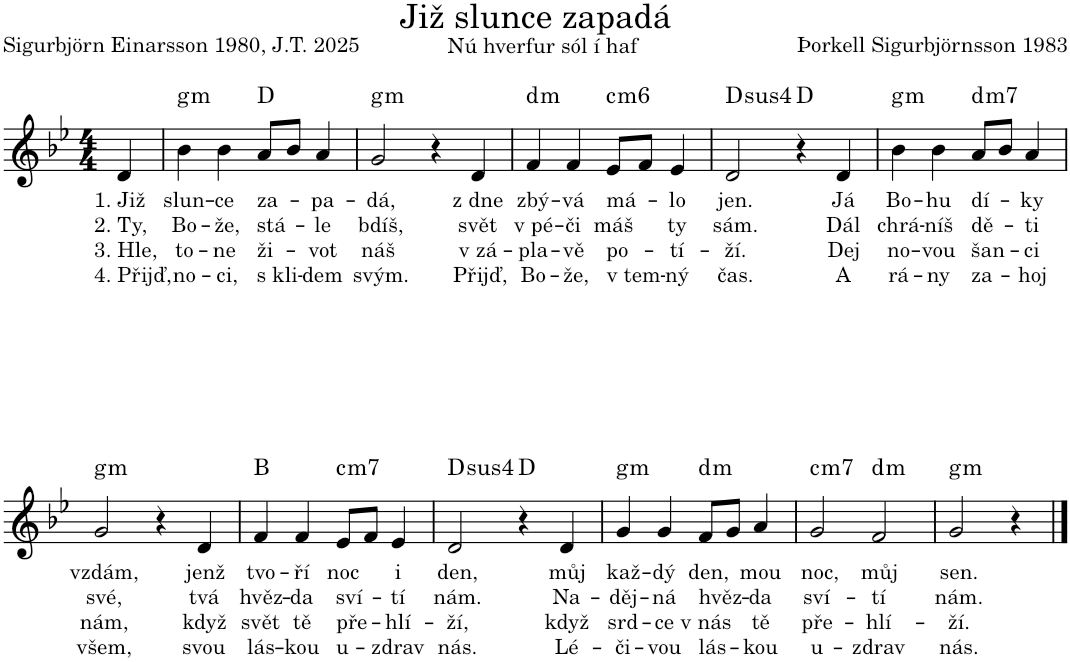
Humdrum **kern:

**kern	**text	**text	**text	**text	**harte
*part1	*part1	*part1	*part1	*part1	*part1
*staff1	*staff1	*staff1	*staff1	*staff1	*
*I"Zpěv	*	*	*	*	*
*clefG2	*	*	*	*	*
*k[b-e-]	*	*	*	*	*
*M4/4	*	*	*	*	*
=	=	=	=	=	=
!	!LO:LY:b	!LO:LY:b	!LO:LY:b	!LO:LY:b	!
4d/	1. Již	2. Ty,	3. Hle,	4. Přijď,	.
=1	=1	=1	=1	=1	=1
!	!LO:LY:b	!LO:LY:b	!LO:LY:b	!LO:LY:b	!LO:H:kt=m
4b-\	slun-	Bo-	to-	no-	G:min
!	!LO:LY:b	!LO:LY:b	!LO:LY:b	!LO:LY:b	!
4b-\	-ce	-že,	-ne	-ci,	.
!	!LO:LY:b	!LO:LY:b	!LO:LY:b	!LO:LY:b	!
8a/L	za-	stá-	ži-	s kli-	D:maj
8b-/J	.	.	.	.	.
!	!LO:LY:b	!LO:LY:b	!LO:LY:b	!LO:LY:b	!
4a/	-pa-	-le	-vot	-dem	.
=2	=2	=2	=2	=2	=2
!	!LO:LY:b	!LO:LY:b	!LO:LY:b	!LO:LY:b	!LO:H:kt=m
2g/	-dá,	bdíš,	náš	svým.	G:min
4r	.	.	.	.	.
!	!LO:LY:b	!LO:LY:b	!LO:LY:b	!LO:LY:b	!
4d/	z dne	svět	v zá-	Přijď,	.
=3	=3	=3	=3	=3	=3
!	!LO:LY:b	!LO:LY:b	!LO:LY:b	!LO:LY:b	!LO:H:kt=m
4f/	zbý-	v pé-	-pla-	Bo-	D:min
!	!LO:LY:b	!LO:LY:b	!LO:LY:b	!LO:LY:b	!
4f/	-vá	-či	-vě	-že,	.
!	!LO:LY:b	!LO:LY:b	!LO:LY:b	!LO:LY:b	!LO:H:kt=m6
8e-/L	má-	máš	po-	v tem-	C:min6
8f/J	.	.	.	.	.
!	!LO:LY:b	!LO:LY:b	!LO:LY:b	!LO:LY:b	!
4e-/	-lo	ty	-tí-	-ný	.
=4	=4	=4	=4	=4	=4
!	!LO:LY:b	!LO:LY:b	!LO:LY:b	!LO:LY:b	!LO:H:kt=4
2d/	jen.	sám.	-ží.	čas.	D:sus4
4r	.	.	.	.	D:maj
!	!LO:LY:b	!LO:LY:b	!LO:LY:b	!LO:LY:b	!
4d/	Já	Dál	Dej	A	.
=5	=5	=5	=5	=5	=5
!	!LO:LY:b	!LO:LY:b	!LO:LY:b	!LO:LY:b	!LO:H:kt=m
4b-\	Bo-	chrá-	no-	rá-	G:min
!	!LO:LY:b	!LO:LY:b	!LO:LY:b	!LO:LY:b	!
4b-\	-hu	-níš	-vou	-ny	.
!	!LO:LY:b	!LO:LY:b	!LO:LY:b	!LO:LY:b	!LO:H:kt=m7
8a/L	dí-	dě-	šan-	za-	D:min7
8b-/J	.	.	.	.	.
!	!LO:LY:b	!LO:LY:b	!LO:LY:b	!LO:LY:b	!
4a/	-ky	-ti	-ci	-hoj	.
!!LO:LB:g=z
=6	=6	=6	=6	=6	=6
!	!LO:LY:b	!LO:LY:b	!LO:LY:b	!LO:LY:b	!LO:H:kt=m
2g/	vzdám,	své,	nám,	všem,	G:min
4r	.	.	.	.	.
!	!LO:LY:b	!LO:LY:b	!LO:LY:b	!LO:LY:b	!
4d/	jenž	tvá	když	svou	.
=7	=7	=7	=7	=7	=7
!	!LO:LY:b	!LO:LY:b	!LO:LY:b	!LO:LY:b	!
4f/	tvo-	hvěz-	svět	lás-	Bb:maj
!	!LO:LY:b	!LO:LY:b	!LO:LY:b	!LO:LY:b	!
4f/	-ří	-da	tě	-kou	.
!	!LO:LY:b	!LO:LY:b	!LO:LY:b	!LO:LY:b	!LO:H:kt=m7
8e-/L	noc	sví-	pře-	u-	C:min7
8f/J	.	.	.	.	.
!	!LO:LY:b	!LO:LY:b	!LO:LY:b	!LO:LY:b	!
4e-/	i	-tí	-hlí-	-zdrav	.
=8	=8	=8	=8	=8	=8
!	!LO:LY:b	!LO:LY:b	!LO:LY:b	!LO:LY:b	!LO:H:kt=4
2d/	den,	nám.	-ží,	nás.	D:sus4
4r	.	.	.	.	D:maj
!	!LO:LY:b	!LO:LY:b	!LO:LY:b	!LO:LY:b	!
4d/	můj	Na-	když	Lé-	.
=9	=9	=9	=9	=9	=9
!	!LO:LY:b	!LO:LY:b	!LO:LY:b	!LO:LY:b	!LO:H:kt=m
4g/	kaž-	-děj-	srd-	-či-	G:min
!	!LO:LY:b	!LO:LY:b	!LO:LY:b	!LO:LY:b	!
4g/	-dý	-ná	-ce	-vou	.
!	!LO:LY:b	!LO:LY:b	!LO:LY:b	!LO:LY:b	!LO:H:kt=m
8f/L	den,	hvěz-	v nás	lás-	D:min
8g/J	.	.	.	.	.
!	!LO:LY:b	!LO:LY:b	!LO:LY:b	!LO:LY:b	!
4a/	mou	-da	tě	-kou	.
=10	=10	=10	=10	=10	=10
!	!LO:LY:b	!LO:LY:b	!LO:LY:b	!LO:LY:b	!LO:H:kt=m7
2g/	noc,	sví-	pře-	u-	C:min7
!	!LO:LY:b	!LO:LY:b	!LO:LY:b	!LO:LY:b	!LO:H:kt=m
2f/	můj	-tí	hlí-	-zdrav	D:min
=11	=11	=11	=11	=11	=11
!	!LO:LY:b	!LO:LY:b	!LO:LY:b	!LO:LY:b	!LO:H:kt=m
2g/	sen.	nám.	-ží.	nás.	G:min
4r	.	.	.	.	.
==	==	==	==	==	==
*-	*-	*-	*-	*-	*-
